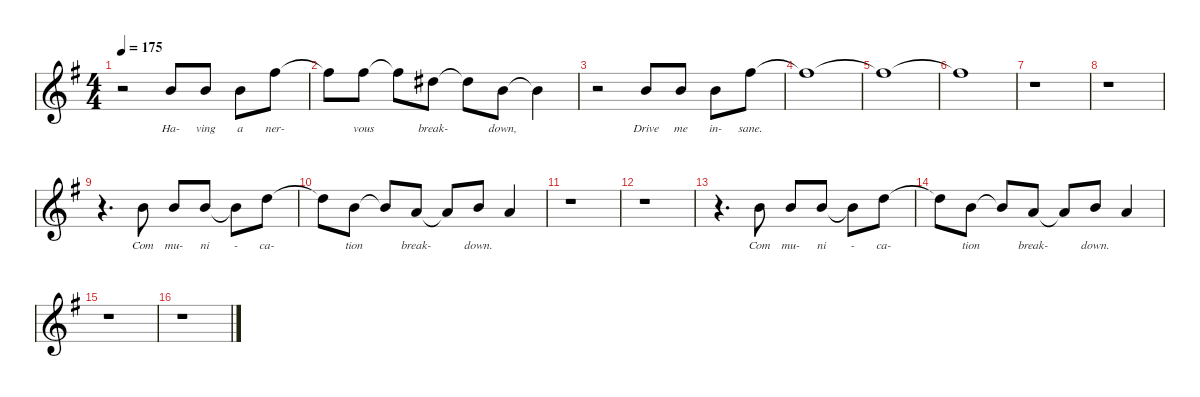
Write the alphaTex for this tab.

\hideDynamics
\bracketExtendMode nobrackets
\singleTrackTrackNamePolicy hidden
\multiTrackTrackNamePolicy hidden
\firstSystemTrackNameMode fullname
\firstSystemTrackNameOrientation horizontal
\otherSystemsTrackNameOrientation horizontal
\track ("Vocal" "S-Gt") {mute instrument lead6voice}
\staff {score}
\tuning (E4 B3 G3 D3 A2 E2)
\ts (4 4)
\tempo 175
\clef g2
\ks g
r.2{dy f beam Down} 12.2{acc forcenatural}.8{lyrics (0 "Ha-") lyrics (1 "") lyrics (2 "") lyrics (3 "") lyrics (4 "") beam Up} 12.2{acc forcenatural}.8{lyrics (0 "ving") lyrics (1 "") lyrics (2 "") lyrics (3 "") lyrics (4 "") beam Up} 12.2{acc forcenatural}.8{lyrics (0 "a") lyrics (1 "") lyrics (2 "") lyrics (3 "") lyrics (4 "") beam Down} 14.1{acc #}.8{lyrics (0 "ner-") lyrics (1 "") lyrics (2 "") lyrics (3 "") lyrics (4 "") beam Down} |
14.1{t acc #}.8{beam Down} 14.1{acc #}.8{lyrics (0 "vous") lyrics (1 "") lyrics (2 "") lyrics (3 "") lyrics (4 "") beam Down} 14.1{t acc #}.8{beam Down} 11.1{acc #}.8{lyrics (0 "break-") lyrics (1 "") lyrics (2 "") lyrics (3 "") lyrics (4 "") beam Down} 11.1{t acc #}.8{beam Down} 12.2{acc forcenatural}.8{lyrics (0 "down,") lyrics (1 "") lyrics (2 "") lyrics (3 "") lyrics (4 "") beam Down} 12.2{t acc forcenatural}.4{beam Down} |
r.2{beam Down} 12.2{acc forcenatural}.8{lyrics (0 "Drive") lyrics (1 "") lyrics (2 "") lyrics (3 "") lyrics (4 "") beam Up} 12.2{acc forcenatural}.8{lyrics (0 "me") lyrics (1 "") lyrics (2 "") lyrics (3 "") lyrics (4 "") beam Up} 12.2{acc forcenatural}.8{lyrics (0 "in-") lyrics (1 "") lyrics (2 "") lyrics (3 "") lyrics (4 "") beam Down} 14.1{acc #}.8{lyrics (0 "sane.") lyrics (1 "") lyrics (2 "") lyrics (3 "") lyrics (4 "") beam Down} |
14.1{t acc #}.1{beam Down} |
14.1{t acc #}.1{beam Down} |
14.1{t acc #}.1{beam Down} |
r.1{beam Down} |
r.1{beam Down} |
r.4{d beam Down} 12.2{acc forcenatural}.8{lyrics (0 "Com") lyrics (1 "") lyrics (2 "") lyrics (3 "") lyrics (4 "") beam Down} 12.2{acc forcenatural}.8{lyrics (0 "mu-") lyrics (1 "") lyrics (2 "") lyrics (3 "") lyrics (4 "") beam Up} 12.2{acc forcenatural}.8{lyrics (0 "ni") lyrics (1 "") lyrics (2 "") lyrics (3 "") lyrics (4 "") beam Up} 12.2{t acc forcenatural}.8{lyrics (0 "-") lyrics (1 "") lyrics (2 "") lyrics (3 "") lyrics (4 "") beam Down} 10.1{acc forcenatural}.8{lyrics (0 "ca-") lyrics (1 "") lyrics (2 "") lyrics (3 "") lyrics (4 "") beam Down} |
10.1{t acc forcenatural}.8{beam Down} 12.2{acc forcenatural}.8{lyrics (0 "tion") lyrics (1 "") lyrics (2 "") lyrics (3 "") lyrics (4 "") beam Down} 12.2{t acc forcenatural}.8{beam Up} 10.2{acc forcenatural}.8{lyrics (0 "break-") lyrics (1 "") lyrics (2 "") lyrics (3 "") lyrics (4 "") beam Up} 10.2{t acc forcenatural}.8{beam Up} 12.2{acc forcenatural}.8{lyrics (0 "down.") lyrics (1 "") lyrics (2 "") lyrics (3 "") lyrics (4 "") beam Up} 10.2{acc forcenatural}.4{beam Up} |
r.1{beam Down} |
r.1{beam Down} |
r.4{d beam Down} 12.2{acc forcenatural}.8{lyrics (0 "Com") lyrics (1 "") lyrics (2 "") lyrics (3 "") lyrics (4 "") beam Down} 12.2{acc forcenatural}.8{lyrics (0 "mu-") lyrics (1 "") lyrics (2 "") lyrics (3 "") lyrics (4 "") beam Up} 12.2{acc forcenatural}.8{lyrics (0 "ni") lyrics (1 "") lyrics (2 "") lyrics (3 "") lyrics (4 "") beam Up} 12.2{t acc forcenatural}.8{lyrics (0 "-") lyrics (1 "") lyrics (2 "") lyrics (3 "") lyrics (4 "") beam Down} 10.1{acc forcenatural}.8{lyrics (0 "ca-") lyrics (1 "") lyrics (2 "") lyrics (3 "") lyrics (4 "") beam Down} |
10.1{t acc forcenatural}.8{beam Down} 12.2{acc forcenatural}.8{lyrics (0 "tion") lyrics (1 "") lyrics (2 "") lyrics (3 "") lyrics (4 "") beam Down} 12.2{t acc forcenatural}.8{beam Up} 10.2{acc forcenatural}.8{lyrics (0 "break-") lyrics (1 "") lyrics (2 "") lyrics (3 "") lyrics (4 "") beam Up} 10.2{t acc forcenatural}.8{beam Up} 12.2{acc forcenatural}.8{lyrics (0 "down.") lyrics (1 "") lyrics (2 "") lyrics (3 "") lyrics (4 "") beam Up} 10.2{acc forcenatural}.4{beam Up} |
r.1{beam Down} |
r.1{beam Down}
